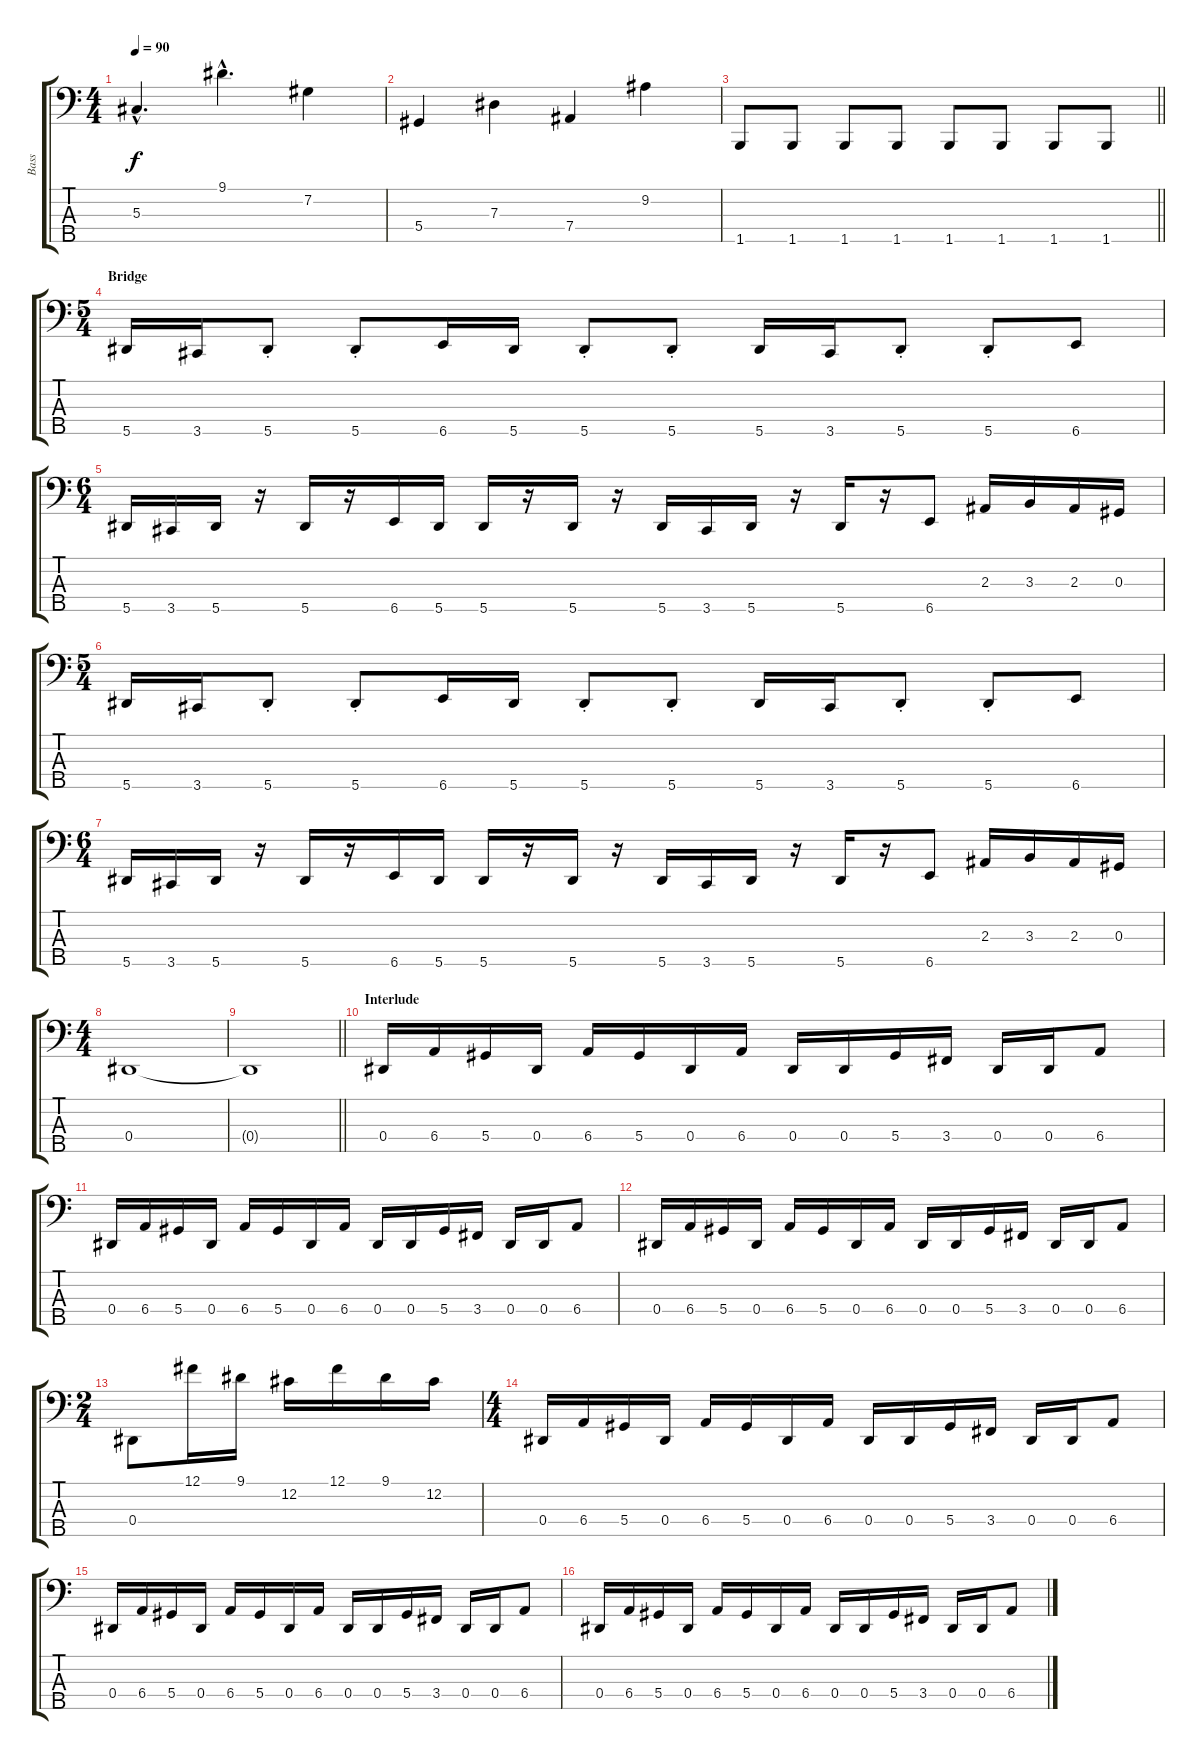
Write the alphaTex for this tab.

\track ("Bass" "Bass") {instrument electricbassfinger}
\staff {score tabs}
\tuning (Gb2 Db2 Ab1 Eb1 Bb0) {hide}
\ts (4 4)
\tempo 90
\clef f4
\ks c
5.3{hac}.4{d dy f} 9.1{hac}.4{d} 7.2.4 |
5.4.4 7.3.4 7.4.4 9.2.4 |
\barLineRight lightlight
1.5.8 1.5.8 1.5.8 1.5.8 1.5.8 1.5.8 1.5.8 1.5.8 |
\ts (5 4)
\section ("" "Bridge")
5.5.16 3.5.16 5.5{st}.8 5.5{st}.8 6.5.16 5.5.16 5.5{st}.8 5.5{st}.8 5.5.16 3.5.16 5.5{st}.8 5.5{st}.8 6.5.8 |
\ts (6 4)
5.5.16 3.5.16 5.5.16 r.16 5.5.16 r.16 6.5.16 5.5.16 5.5.16 r.16 5.5.16 r.16 5.5.16 3.5.16 5.5.16 r.16 5.5.16 r.16 6.5.8 2.3.16 3.3.16 2.3.16 0.3.16 |
\ts (5 4)
5.5.16 3.5.16 5.5{st}.8 5.5{st}.8 6.5.16 5.5.16 5.5{st}.8 5.5{st}.8 5.5.16 3.5.16 5.5{st}.8 5.5{st}.8 6.5.8 |
\ts (6 4)
5.5.16 3.5.16 5.5.16 r.16 5.5.16 r.16 6.5.16 5.5.16 5.5.16 r.16 5.5.16 r.16 5.5.16 3.5.16 5.5.16 r.16 5.5.16 r.16 6.5.8 2.3.16 3.3.16 2.3.16 0.3.16 |
\ts (4 4)
0.4.1 |
\barLineRight lightlight
0.4{t}.1 |
\section ("" "Interlude")
0.4.16 6.4.16 5.4.16 0.4.16 6.4.16 5.4.16 0.4.16 6.4.16 0.4.16 0.4.16 5.4.16 3.4.16 0.4.16 0.4.16 6.4.8 |
0.4.16 6.4.16 5.4.16 0.4.16 6.4.16 5.4.16 0.4.16 6.4.16 0.4.16 0.4.16 5.4.16 3.4.16 0.4.16 0.4.16 6.4.8 |
0.4.16 6.4.16 5.4.16 0.4.16 6.4.16 5.4.16 0.4.16 6.4.16 0.4.16 0.4.16 5.4.16 3.4.16 0.4.16 0.4.16 6.4.8 |
\ts (2 4)
0.4.8 12.1.16 9.1.16 12.2.16 12.1.16 9.1.16 12.2.16 |
\ts (4 4)
0.4.16 6.4.16 5.4.16 0.4.16 6.4.16 5.4.16 0.4.16 6.4.16 0.4.16 0.4.16 5.4.16 3.4.16 0.4.16 0.4.16 6.4.8 |
0.4.16 6.4.16 5.4.16 0.4.16 6.4.16 5.4.16 0.4.16 6.4.16 0.4.16 0.4.16 5.4.16 3.4.16 0.4.16 0.4.16 6.4.8 |
0.4.16 6.4.16 5.4.16 0.4.16 6.4.16 5.4.16 0.4.16 6.4.16 0.4.16 0.4.16 5.4.16 3.4.16 0.4.16 0.4.16 6.4.8
